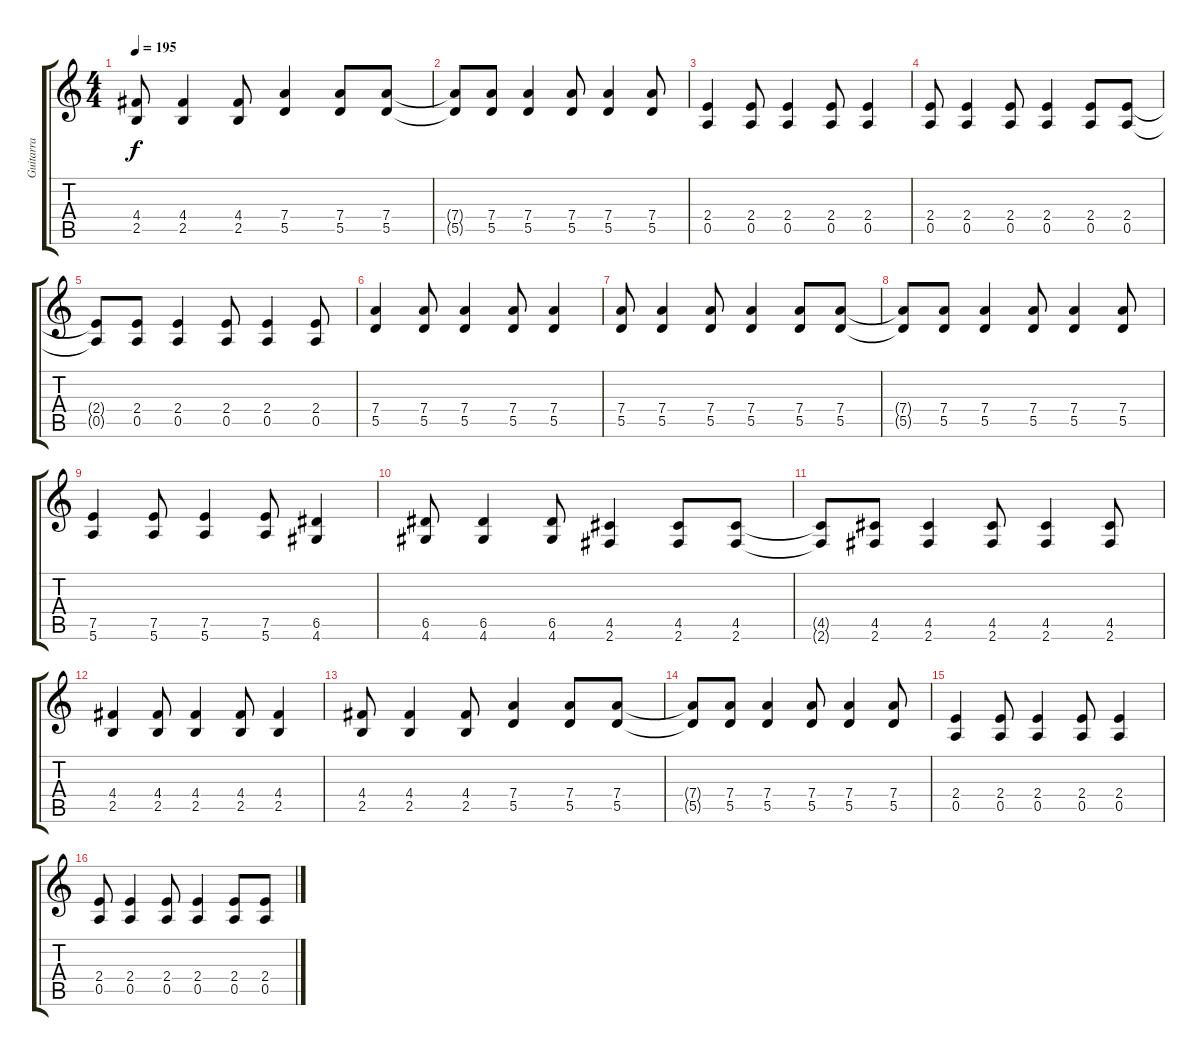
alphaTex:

\track ("Guitarra" "Guitarra") {instrument distortionguitar}
\staff {score tabs}
\tuning (E4 B3 G3 D3 A2 E2) {hide}
\ts (4 4)
\tempo 195
\clef g2
\ks c
(4.4 2.5).8{dy f} (4.4 2.5).4 (4.4 2.5).8 (7.4 5.5).4 (7.4 5.5).8 (7.4 5.5).8 |
(7.4{t} 5.5{t}).8 (7.4 5.5).8 (7.4 5.5).4 (7.4 5.5).8 (7.4 5.5).4 (7.4 5.5).8 |
(2.4 0.5).4 (2.4 0.5).8 (2.4 0.5).4 (2.4 0.5).8 (2.4 0.5).4 |
(2.4 0.5).8 (2.4 0.5).4 (2.4 0.5).8 (2.4 0.5).4 (2.4 0.5).8 (2.4 0.5).8 |
(2.4{t} 0.5{t}).8 (2.4 0.5).8 (2.4 0.5).4 (2.4 0.5).8 (2.4 0.5).4 (2.4 0.5).8 |
(7.4 5.5).4 (7.4 5.5).8 (7.4 5.5).4 (7.4 5.5).8 (7.4 5.5).4 |
(7.4 5.5).8 (7.4 5.5).4 (7.4 5.5).8 (7.4 5.5).4 (7.4 5.5).8 (7.4 5.5).8 |
(7.4{t} 5.5{t}).8 (7.4 5.5).8 (7.4 5.5).4 (7.4 5.5).8 (7.4 5.5).4 (7.4 5.5).8 |
(7.5 5.6).4 (7.5 5.6).8 (7.5 5.6).4 (7.5 5.6).8 (6.5 4.6).4 |
(6.5 4.6).8 (6.5 4.6).4 (6.5 4.6).8 (4.5 2.6).4 (4.5 2.6).8 (4.5 2.6).8 |
(4.5{t} 2.6{t}).8 (4.5 2.6).8 (4.5 2.6).4 (4.5 2.6).8 (4.5 2.6).4 (4.5 2.6).8 |
(4.4 2.5).4 (4.4 2.5).8 (4.4 2.5).4 (4.4 2.5).8 (4.4 2.5).4 |
(4.4 2.5).8 (4.4 2.5).4 (4.4 2.5).8 (7.4 5.5).4 (7.4 5.5).8 (7.4 5.5).8 |
(7.4{t} 5.5{t}).8 (7.4 5.5).8 (7.4 5.5).4 (7.4 5.5).8 (7.4 5.5).4 (7.4 5.5).8 |
(2.4 0.5).4 (2.4 0.5).8 (2.4 0.5).4 (2.4 0.5).8 (2.4 0.5).4 |
(2.4 0.5).8 (2.4 0.5).4 (2.4 0.5).8 (2.4 0.5).4 (2.4 0.5).8 (2.4 0.5).8
